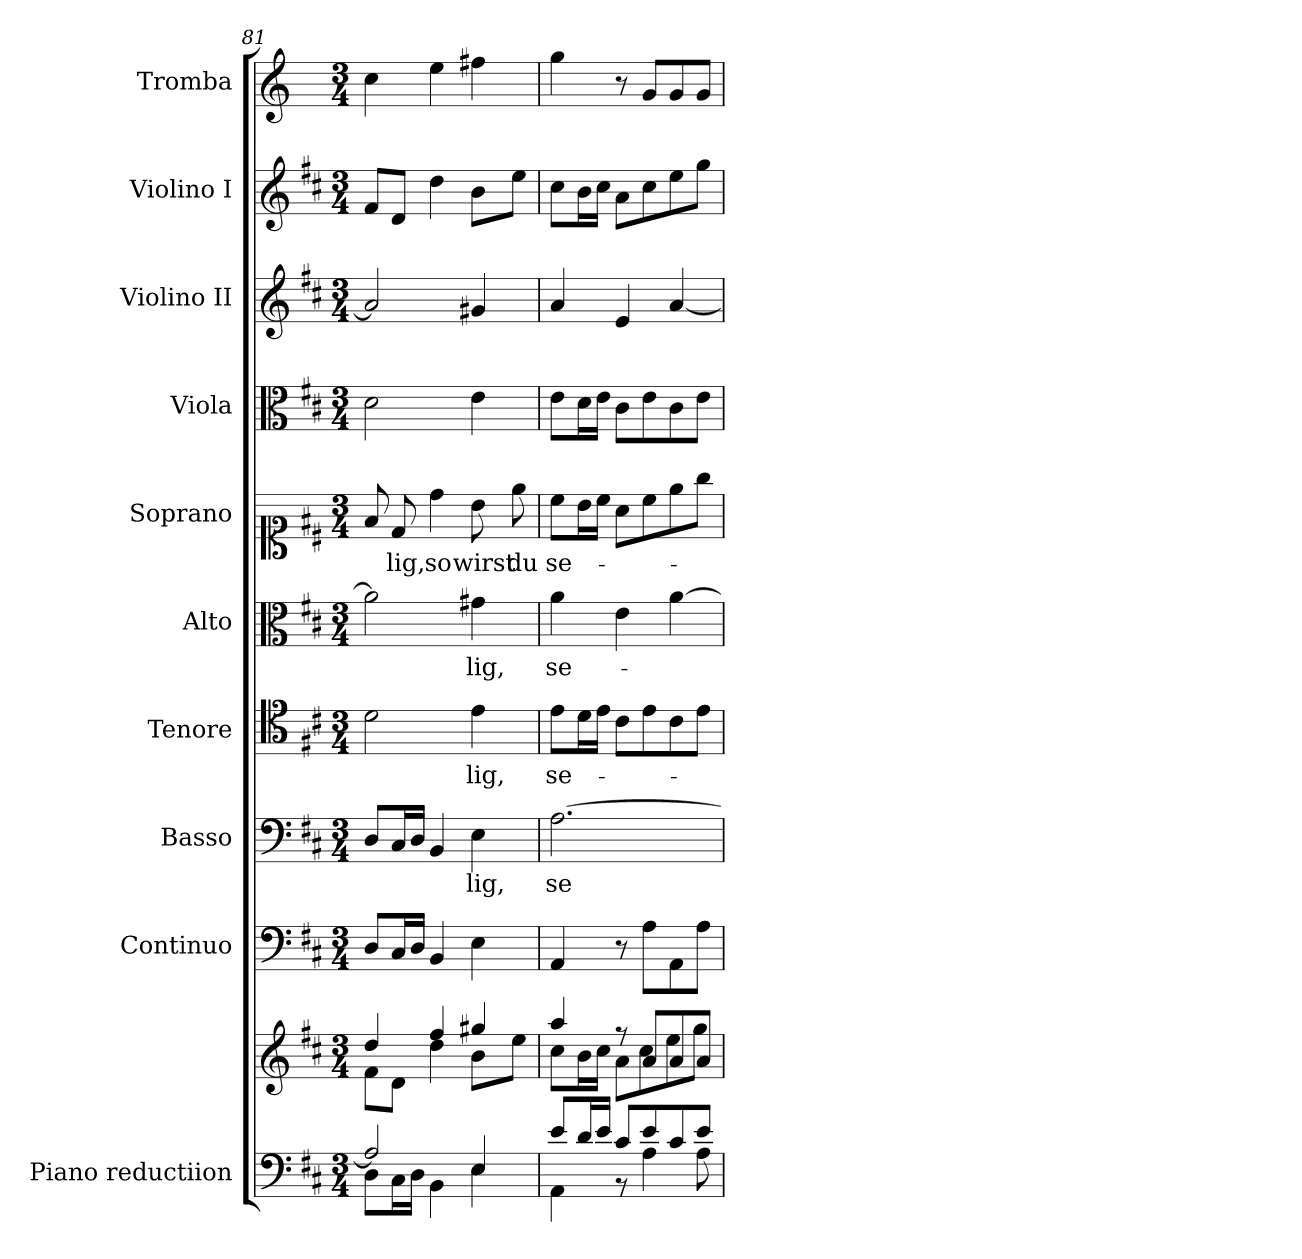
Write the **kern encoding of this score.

**kern	**kern	**kern	**kern	**text	**kern	**text	**kern	**text	**kern	**text	**kern	**kern	**kern	**kern
*part10	*part10	*part9	*part8	*part8	*part7	*part7	*part6	*part6	*part5	*part5	*part4	*part3	*part2	*part1
*staff11	*staff10	*staff9	*staff8	*staff8	*staff7	*staff7	*staff6	*staff6	*staff5	*staff5	*staff4	*staff3	*staff2	*staff1
*I"Piano reductiion	*	*I"Continuo	*I"Basso	*	*I"Tenore	*	*I"Alto	*	*I"Soprano	*	*I"Viola	*I"Violino II	*I"Violino I	*I"Tromba
*I'Pno	*	*	*	*	*	*	*	*	*	*	*I'Vla	*I'Vln	*I'Vln	*
*clefF4	*clefG2	*clefF4	*clefF4	*	*clefC4	*	*clefC3	*	*clefC1	*	*clefC3	*clefG2	*clefG2	*clefG2
*	*	*	*	*	*	*	*	*	*	*	*	*	*	*ITrd-1c-2
*k[f#c#]	*k[f#c#]	*k[f#c#]	*k[f#c#]	*	*k[f#c#]	*	*k[f#c#]	*	*k[f#c#]	*	*k[f#c#]	*k[f#c#]	*k[f#c#]	*k[f#c#]
*M3/4	*M3/4	*M3/4	*M3/4	*	*M3/4	*	*M3/4	*	*M3/4	*	*M3/4	*M3/4	*M3/4	*M3/4
=81	=81	=81	=81	=81	=81	=81	=81	=81	=81	=81	=81	=81	=81	=81
*^	*^	*	*	*	*	*	*	*	*	*	*	*	*	*
2A/]	8D\L	4dd/	8f#\L	8D/L	8D/L	.	2d\	.	2a\]	.	8f#/	.	2d\	2a/]	8f#/L	4dd\
!	!	!	!	!	!	!	!	!	!	!	!	!LO:LY:b	!	!	!	!
.	16C#\L	.	8d\J	16C#/L	16C#/L	.	.	.	.	.	8d/	-lig,	.	.	8d/J	.
.	16D\JJ	.	.	16D/JJ	16D/JJ	.	.	.	.	.	.	.	.	.	.	.
!	!	!	!	!	!	!	!	!	!	!	!	!LO:LY:b	!	!	!	!
.	4BB\	4ff#/	4dd\	4BB/	4BB/	.	.	.	.	.	4dd\	so	.	.	4dd\	4ff#\
!	!	!	!	!	!	!LO:LY:b	!	!LO:LY:b	!	!LO:LY:b	!	!LO:LY:b	!	!	!	!
4E/	4E\	4gg#X/	8b\L	4E\	4E\	-lig,	4e\	-lig,	4g#X\	-lig,	8b\	wirst	4e\	4g#X/	8b\L	4gg#X\
!	!	!	!	!	!	!	!	!	!	!	!	!LO:LY:b	!	!	!	!
.	.	.	8ee\J	.	.	.	.	.	.	.	8ee\	du	.	.	8ee\J	.
=82	=82	=82	=82	=82	=82	=82	=82	=82	=82	=82	=82	=82	=82	=82	=82	=82
!	!	!	!	!	!	!LO:LY:b	!	!LO:LY:b	!	!LO:LY:b	!	!LO:LY:b	!	!	!	!
8e/L	4AA\	4aa/	8cc#\L	4AA/	[2.A\	se-	8e\L	se-	4a\	se-	8cc#\L	se-	8e\L	4a/	8cc#\L	4aa\
16d/L	.	.	16b\L	.	.	.	16d\L	.	.	.	16b\L	.	16d\L	.	16b\L	.
16e/JJ	.	.	16cc#\JJ	.	.	.	16e\JJ	.	.	.	16cc#\JJ	.	16e\JJ	.	16cc#\JJ	.
8c#/L	8r	8r	8a\L	8r	.	.	8c#\L	.	4e\	.	8a\L	.	8c#\L	4e/	8a\L	8r
8e/	4A\	8a/L	8cc#\	8A\L	.	.	8e\	.	.	.	8cc#\	.	8e\	.	8cc#\	8a/L
8c#/	.	8a/	8ee\	8AA\	.	.	8c#\	.	[4a\	.	8ee\	.	8c#\	[4a/	8ee\	8a/
8e/J	8A\	8a/J	8gg\J	8A\J	.	.	8e\J	.	.	.	8gg\J	.	8e\J	.	8gg\J	8a/J
*v	*v	*	*	*	*	*	*	*	*	*	*	*	*	*	*	*
*	*v	*v	*	*	*	*	*	*	*	*	*	*	*	*	*
=	=	=	=	=	=	=	=	=	=	=	=	=	=	=
*-	*-	*-	*-	*-	*-	*-	*-	*-	*-	*-	*-	*-	*-	*-
